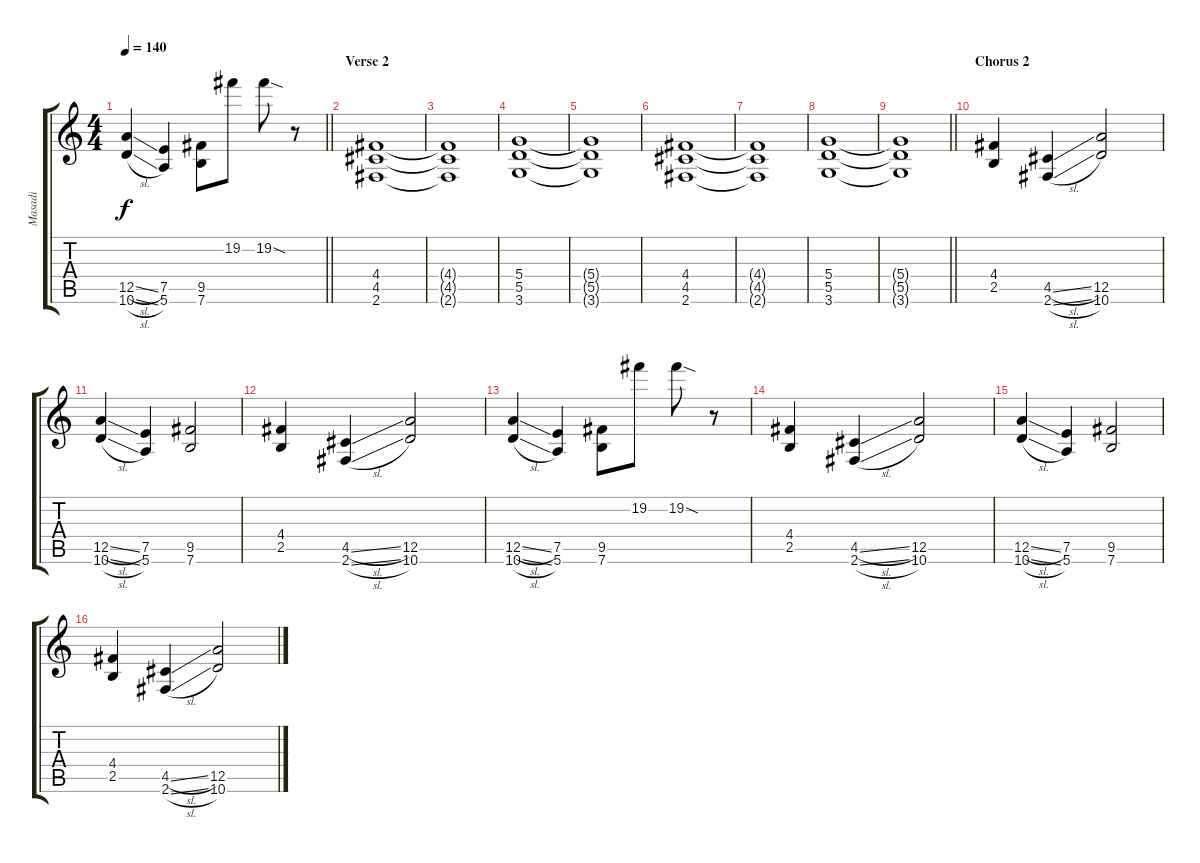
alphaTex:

\track ("Masadi" "Masadi") {instrument distortionguitar}
\staff {score tabs}
\tuning (E4 B3 G3 D3 A2 E2) {hide}
\ts (4 4)
\tempo 140
\clef g2
\barLineRight lightlight
\ks c
(12.5{sl} 10.6{sl}).4{dy f} (7.5 5.6).4 (9.5 7.6).8 19.2.8 19.2{sod}.8 r.8 |
\section ("" "Verse 2")
(4.4 4.5 2.6).1{volume 7} |
(4.4{t} 4.5{t} 2.6{t}).1 |
(5.4 5.5 3.6).1 |
(5.4{t} 5.5{t} 3.6{t}).1 |
(4.4 4.5 2.6).1 |
(4.4{t} 4.5{t} 2.6{t}).1 |
(5.4 5.5 3.6).1 |
\barLineRight lightlight
(5.4{t} 5.5{t} 3.6{t}).1 |
\section ("" "Chorus 2")
(4.4 2.5).4{volume 10} (4.5{sl} 2.6{sl}).4 (12.5 10.6).2 |
(12.5{sl} 10.6{sl}).4 (7.5 5.6).4 (9.5 7.6).2 |
(4.4 2.5).4 (4.5{sl} 2.6{sl}).4 (12.5 10.6).2 |
(12.5{sl} 10.6{sl}).4 (7.5 5.6).4 (9.5 7.6).8 19.2.8 19.2{sod}.8 r.8 |
(4.4 2.5).4 (4.5{sl} 2.6{sl}).4 (12.5 10.6).2 |
(12.5{sl} 10.6{sl}).4 (7.5 5.6).4 (9.5 7.6).2 |
(4.4 2.5).4 (4.5{sl} 2.6{sl}).4 (12.5 10.6).2
